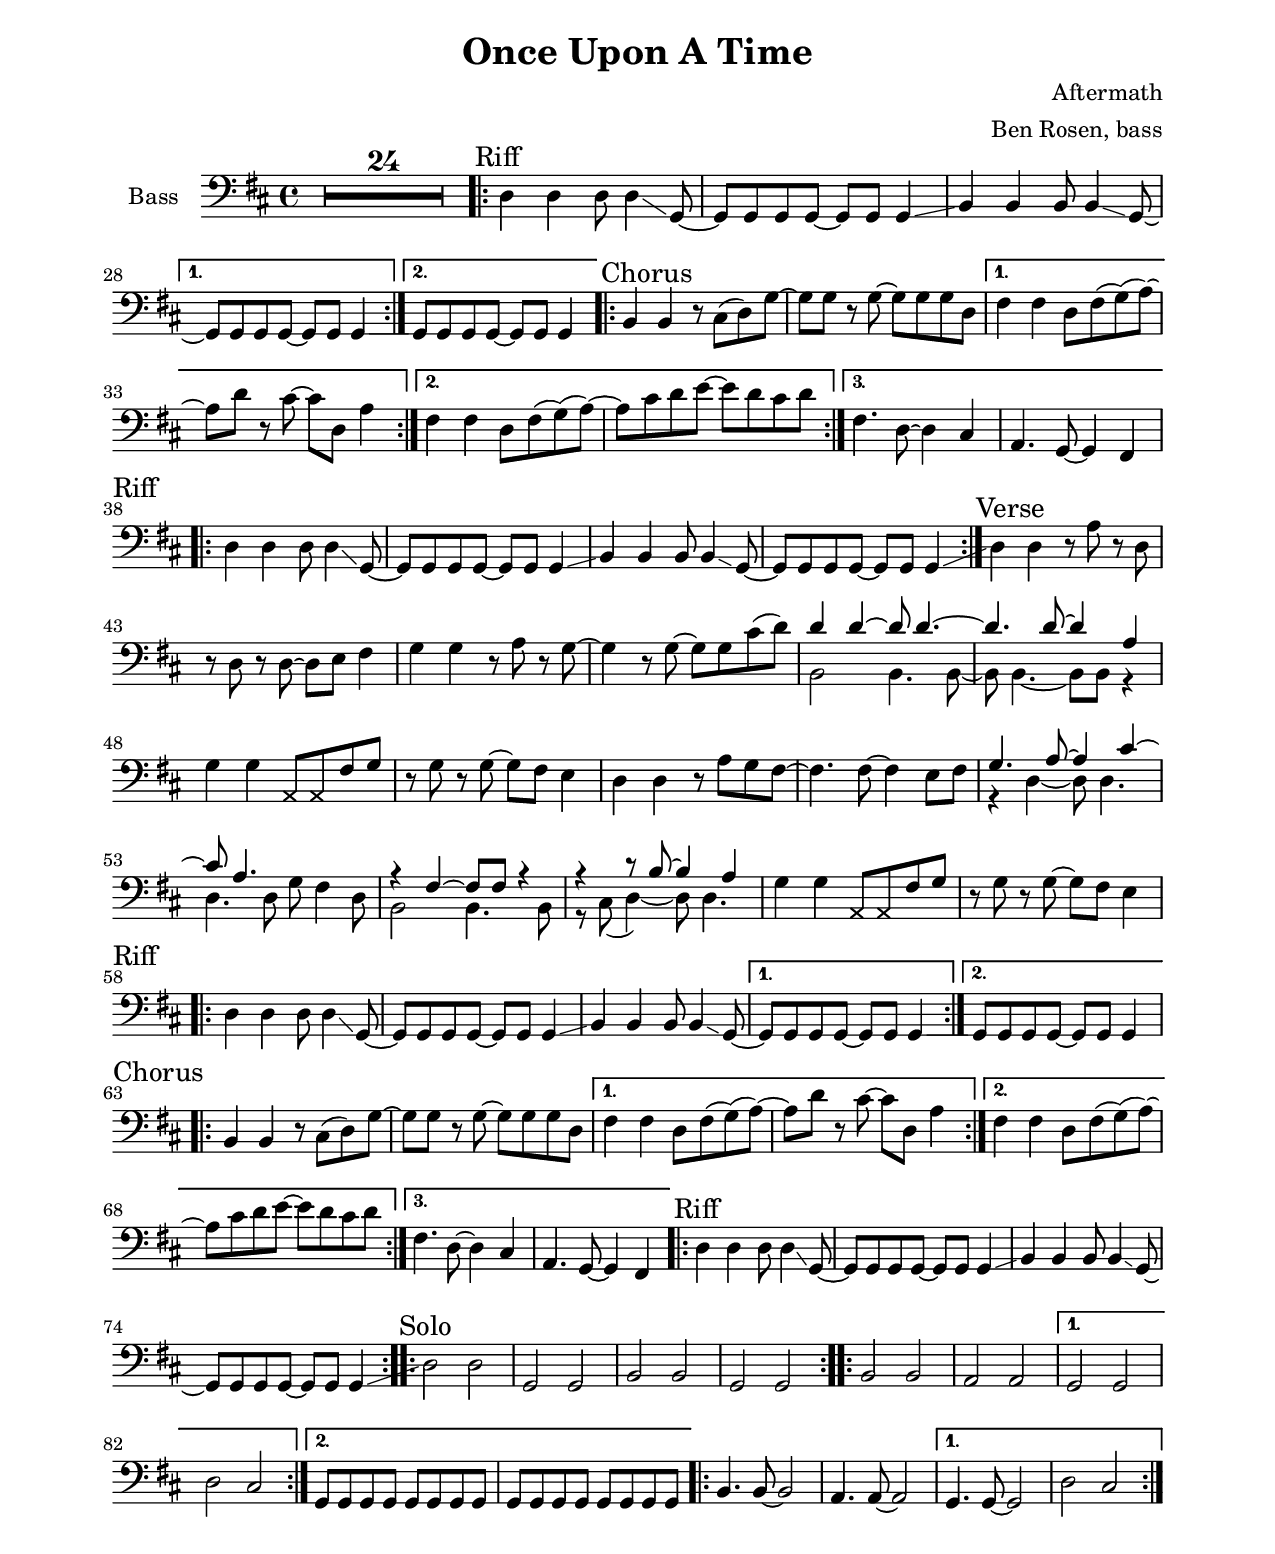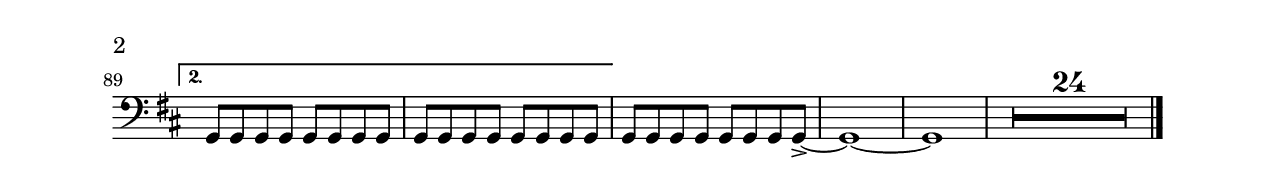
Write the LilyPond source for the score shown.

\version "2.24.0"

\include "settings.ily"

\header {
  title = "Once Upon A Time"
  composer = "Aftermath"
  arranger = "Ben Rosen, bass"
}

riff = \relative d {
  \sectionLabel "Riff"

  \repeat volta 2 {
    d4 d d8 d4 \glissando g,8 ~ |

    g8 g g g ~ g g g4 \glissando |

    b4 b b8 b4 \glissando g8 ~ |

    g8 g g g ~ g g g4 \glissando |
  }
}

chorus = \relative b, {
  \sectionLabel "Chorus"

  \repeat volta 3 {
    b4 b r8 cs ( d ) g ~ |

    g8 g r g ~ g g g d |

    \alternative {
      \volta 1 {
        fs4 fs d8 fs ( g ) ( a ) ~ |

        a8 d r cs ~ cs d,  a'4
      }

      \volta 2 {
        fs4 fs d8 fs ( g ) ( a ) ~ |

        a8 cs d e ~ e d cs d |
      }

      \volta 3 {
        fs,4. d8 ~ d4 cs |

        a4. g8 ~ g4 fs |
      }
    }
  }
}
music = \relative d {
  \key d \major
  \time 4/4
  \clef "bass"

  \compressMMRests {
    R1 * 24 |
  }

  \sectionLabel "Riff"

  \repeat volta 2 {
    d4 d d8 d4 \glissando g,8 ~ |

    g8 g g g ~ g g g4 \glissando |

    b4 b b8 b4 \glissando g8 ~ |

    \alternative {
      \volta 1 {
        g8 g g g ~ g g g4 \glissando |
      }

      \volta 2 {
        g8 g g g ~ g g g4 |
      }
    }
  }

  \chorus

  \riff

  \sectionLabel "Verse"

  d'4 d r8 a' r d, |

  r8 d r d ~ d e fs4 |

  g4 g r8 a r g ~ |

  g4 r8 g ~ g g cs ( d ) ~ |

  << {
    d4 d ~ d8 d4. ~ |

    d4. d8 ~ d4 a |
  } \\ {
    b,2 b4. b8 ~ |

    b8 b4. ~ b8 b r4 |
  } >>

  g'4 g
  \once \override NoteHead.style = #'cross a,8
  \once \override NoteHead.style = #'cross a
  fs'8 g |

  r8 g r g ~ g fs e4 |

  d4 d r8 a' g fs ~ |

  fs4. fs8 ~ fs4 e8 fs |

  << {
    g4. a8~ a4 cs ~ |

    cs8 a4.
  } \\ {
    r4 d, ~ d8 d4. |

    d d8
  } >>

  g fs4 d8 |

  << {
    r4 fs ~ fs8 fs r4 |

    r4 r8 b ~ b4 a |
  } \\ {
    b,2 b4. b8 |

    r cs ( d4 ) ~ d8 d4. |
  } >>

  g4 g
  \once \override NoteHead.style = #'cross a,8
  \once \override NoteHead.style = #'cross a
  fs' g |

  r8 g r g ~ g fs e4 |

  \sectionLabel "Riff"

  \repeat volta 2 {
    d4 d d8 d4 \glissando g,8 ~ |

    g8 g g g ~ g g g4 \glissando |

    b4 b4 b8 b4 \glissando g8 ~ |

    \alternative {
      \volta 1 {
        g8 g g g ~ g g g4 \glissando |
      }

      \volta 2  {
        g8 g g g ~ g g g4 |
      }
    }
  }

  \chorus

  \riff

  \sectionLabel "Solo"

  \repeat volta 2 {
    d'2 d |

    g,2 g |

    b2 b |

    g2 g |
  }

  \repeat volta 2 {
    b2 b |

    a2 a |

    \alternative {
      \volta 1 {
        g2 g |

        d'2 cs |
      }

      \volta 2 {
        \repeat unfold 2 {
          \repeat unfold 8 { g8 } |
        }
      }
    }
  }

  \repeat volta 2 {
    b4. b8 ~ b2 |

    a4. a8 ~ a2 |

    \alternative {
      \volta 1 {
        g4. g8 ~ g2 |

        d'2 cs |
      }

      \volta 2 {
        \repeat unfold 2 {
          \repeat unfold 8 { g8 } |
        }
      }
    }
  }

  \repeat unfold 4 { g8 } g g g g ~ -> |

  g1 ~ |

  g1 |

  \compressMMRests {
    R1 * 24 |
  }

  \bar "|."
}

\score {
  \new Staff \with {
    instrumentName = "Bass"
  } {
    \music
  }
}
